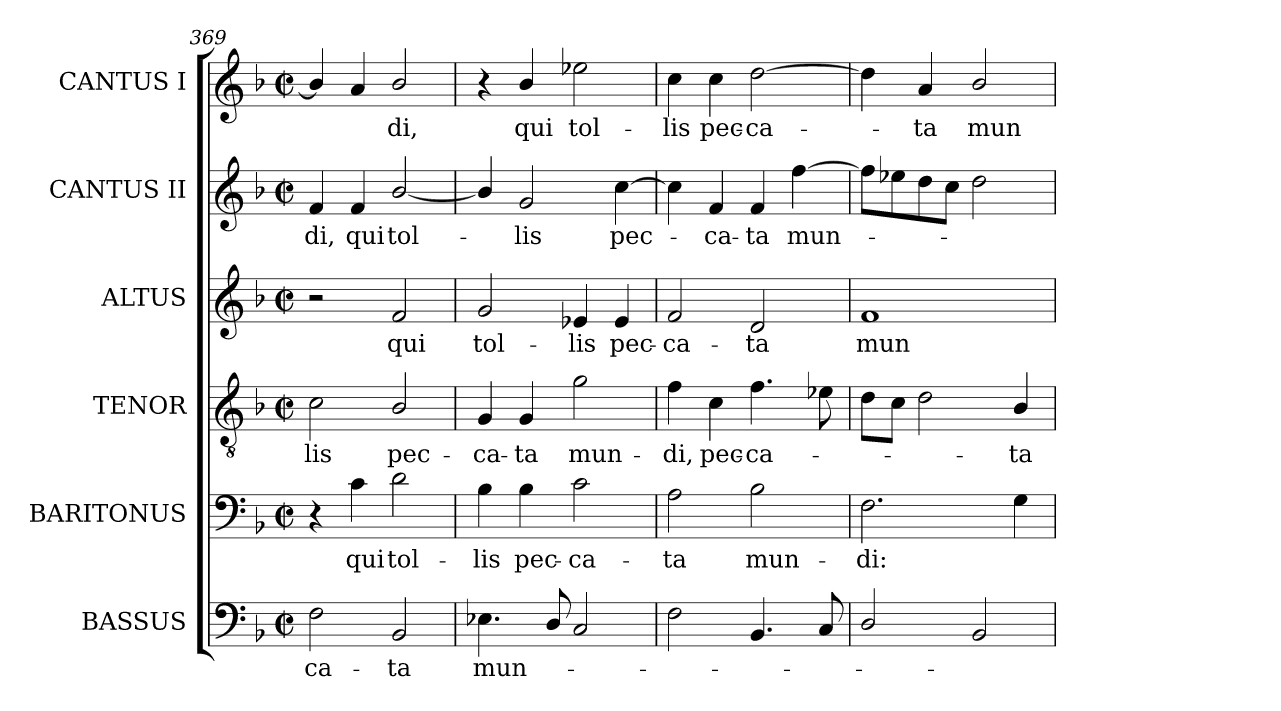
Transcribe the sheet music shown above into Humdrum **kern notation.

**kern	**text	**kern	**text	**kern	**text	**kern	**text	**kern	**text	**kern	**text
*part6	*part6	*part5	*part5	*part4	*part4	*part3	*part3	*part2	*part2	*part1	*part1
*staff6	*staff6	*staff5	*staff5	*staff4	*staff4	*staff3	*staff3	*staff2	*staff2	*staff1	*staff1
*I"BASSUS	*	*I"BARITONUS	*	*I"TENOR	*	*I"ALTUS	*	*I"CANTUS II	*	*I"CANTUS I	*
*I'B.	*	*I'Bar.	*	*I'T.	*	*I'A.	*	*	*	*	*
*clefF4	*	*clefF4	*	*clefGv2	*	*clefG2	*	*clefG2	*	*clefG2	*
*	*	*	*	*ITrd7c12	*	*	*	*	*	*	*
*k[b-]	*	*k[b-]	*	*k[b-]	*	*k[b-]	*	*k[b-]	*	*k[b-]	*
*F:	*	*F:	*	*F:	*	*F:	*	*F:	*	*F:	*
*M2/2	*	*M2/2	*	*M2/2	*	*M2/2	*	*M2/2	*	*M2/2	*
*met(c|)	*	*met(c|)	*	*met(c|)	*	*met(c|)	*	*met(c|)	*	*met(c|)	*
=369	=369	=369	=369	=369	=369	=369	=369	=369	=369	=369	=369
!	!LO:LY:b:color=#000000	!	!	!	!	!	!	!	!	!	!
!	!	!	!	!	!LO:LY:b:color=#000000	!	!	!	!	!	!
!	!	!	!	!	!	!	!	!	!LO:LY:b:color=#000000	!	!
2Fi\	-ca-	4r	.	2Ci\	-lis	2r	.	4fi/	-di,	4b-i/]	.
!	!	!	!LO:LY:b:color=#000000	!	!	!	!	!	!	!	!
!	!	!	!	!	!	!	!	!	!LO:LY:b:color=#000000	!	!
.	.	4ci\	qui	.	.	.	.	4fi/	qui	4ai/	.
!	!LO:LY:b:color=#000000	!	!	!	!	!	!	!	!	!	!
!	!	!	!LO:LY:b:color=#000000	!	!	!	!	!	!	!	!
!	!	!	!	!	!LO:LY:b:color=#000000	!	!	!	!	!	!
!	!	!	!	!	!	!	!LO:LY:b:color=#000000	!	!	!	!
!	!	!	!	!	!	!	!	!	!LO:LY:b:color=#000000	!	!
!	!	!	!	!	!	!	!	!	!	!	!LO:LY:b:color=#000000
2BB-i/	-ta	2di\	tol-	2BB-i/	pec-	2fi/	qui	[2b-i/	tol-	2b-i/	-di,
=370	=370	=370	=370	=370	=370	=370	=370	=370	=370	=370	=370
!	!LO:LY:b:color=#000000	!	!	!	!	!	!	!	!	!	!
!	!	!	!LO:LY:b:color=#000000	!	!	!	!	!	!	!	!
!	!	!	!	!	!LO:LY:b:color=#000000	!	!	!	!	!	!
!	!	!	!	!	!	!	!LO:LY:b:color=#000000	!	!	!	!
4.E-Xi\	mun-	4B-i\	-lis	4GGi/	-ca-	2gi/	tol-	4b-i/]	.	4r	.
!	!	!	!LO:LY:b:color=#000000	!	!	!	!	!	!	!	!
!	!	!	!	!	!LO:LY:b:color=#000000	!	!	!	!	!	!
!	!	!	!	!	!	!	!	!	!LO:LY:b:color=#000000	!	!
!	!	!	!	!	!	!	!	!	!	!	!LO:LY:b:color=#000000
.	.	4B-i\	pec-	4GGi/	-ta	.	.	2gi/	-lis	4b-i/	qui
8Di/	.	.	.	.	.	.	.	.	.	.	.
!	!	!	!LO:LY:b:color=#000000	!	!	!	!	!	!	!	!
!	!	!	!	!	!LO:LY:b:color=#000000	!	!	!	!	!	!
!	!	!	!	!	!	!	!LO:LY:b:color=#000000	!	!	!	!
!	!	!	!	!	!	!	!	!	!	!	!LO:LY:b:color=#000000
2Ci/	.	2ci\	-ca-	2Gi\	mun-	4e-Xi/	-lis	.	.	2ee-Xi\	tol-
!	!	!	!	!	!	!	!LO:LY:b:color=#000000	!	!	!	!
!	!	!	!	!	!	!	!	!	!LO:LY:b:color=#000000	!	!
.	.	.	.	.	.	4e-i/	pec-	[4cci\	pec-	.	.
=371	=371	=371	=371	=371	=371	=371	=371	=371	=371	=371	=371
!	!	!	!LO:LY:b:color=#000000	!	!	!	!	!	!	!	!
!	!	!	!	!	!LO:LY:b:color=#000000	!	!	!	!	!	!
!	!	!	!	!	!	!	!LO:LY:b:color=#000000	!	!	!	!
!	!	!	!	!	!	!	!	!	!	!	!LO:LY:b:color=#000000
2Fi\	.	2Ai\	-ta	4Fi\	-di,	2fi/	-ca-	4cci\]	.	4cci\	-lis
!	!	!	!	!	!LO:LY:b:color=#000000	!	!	!	!	!	!
!	!	!	!	!	!	!	!	!	!LO:LY:b:color=#000000	!	!
!	!	!	!	!	!	!	!	!	!	!	!LO:LY:b:color=#000000
.	.	.	.	4Ci\	pec-	.	.	4fi/	-ca-	4cci\	pec-
!	!	!	!LO:LY:b:color=#000000	!	!	!	!	!	!	!	!
!	!	!	!	!	!LO:LY:b:color=#000000	!	!	!	!	!	!
!	!	!	!	!	!	!	!LO:LY:b:color=#000000	!	!	!	!
!	!	!	!	!	!	!	!	!	!LO:LY:b:color=#000000	!	!
!	!	!	!	!	!	!	!	!	!	!	!LO:LY:b:color=#000000
4.BB-i/	.	2B-i\	mun-	4.Fi\	-ca-	2di/	-ta	4fi/	-ta	[2ddi\	-ca-
!	!	!	!	!	!	!	!	!	!LO:LY:b:color=#000000	!	!
.	.	.	.	.	.	.	.	[4ffi\	mun-	.	.
8Ci/	.	.	.	8E-Xi\	.	.	.	.	.	.	.
=372	=372	=372	=372	=372	=372	=372	=372	=372	=372	=372	=372
!	!	!	!LO:LY:b:color=#000000	!	!	!	!	!	!	!	!
!	!	!	!	!	!	!	!LO:LY:b:color=#000000	!	!	!	!
2Di/	.	2.Fi\	-di:	8Di\L	.	1fi	mun-	8ffi\L]	.	4ddi\]	.
.	.	.	.	8Ci\J	.	.	.	8ee-Xi\	.	.	.
!	!	!	!	!	!	!	!	!	!	!	!LO:LY:b:color=#000000
.	.	.	.	2Di\	.	.	.	8ddi\	.	4ai/	-ta
.	.	.	.	.	.	.	.	8cci\J	.	.	.
!	!	!	!	!	!	!	!	!	!	!	!LO:LY:b:color=#000000
2BB-i/	.	.	.	.	.	.	.	2ddi\	.	2b-i/	mun-
!	!	!	!	!	!LO:LY:b:color=#000000	!	!	!	!	!	!
.	.	4Gi\	.	4BB-i/	-ta	.	.	.	.	.	.
=	=	=	=	=	=	=	=	=	=	=	=
*-	*-	*-	*-	*-	*-	*-	*-	*-	*-	*-	*-
